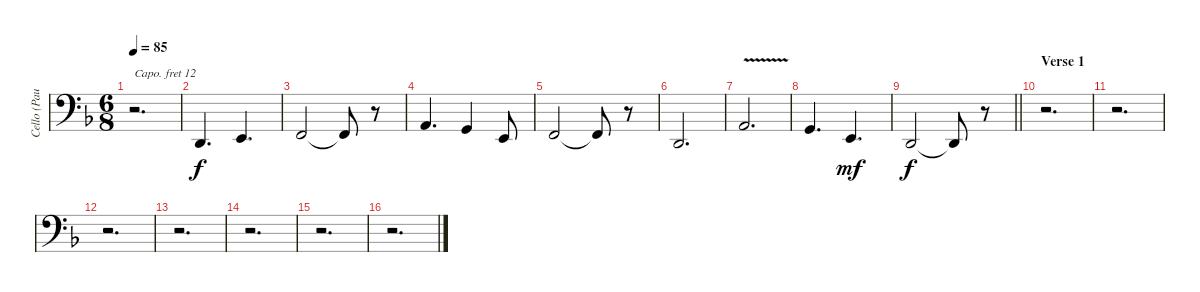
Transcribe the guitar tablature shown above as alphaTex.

\track ("Cello (Paul F. Boehnke)" "Cello (Pau") {instrument cello}
\staff {score}
\capo 12
\tuning (A2 D2 G1 B0) {hide}
\ts (6 8)
\tempo 85
\clef f4
\ks dminor
r.2{d dy f} |
3.4.4{d} 5.4.4{d} |
6.4.2 6.4{t}.8 r.8 |
2.3.4{d} 0.3.4 5.4.8 |
6.4.2 6.4{t}.8 r.8 |
3.4.2{d} |
2.3{v}.2{d} |
0.3.4{d} 5.4.4{d dy mf} |
\barLineRight lightlight
3.4.2{dy f} 3.4{t}.8 r.8 |
\section ("" "Verse 1")
r.2{d} |
r.2{d} |
r.2{d} |
r.2{d} |
r.2{d} |
r.2{d} |
r.2{d}
